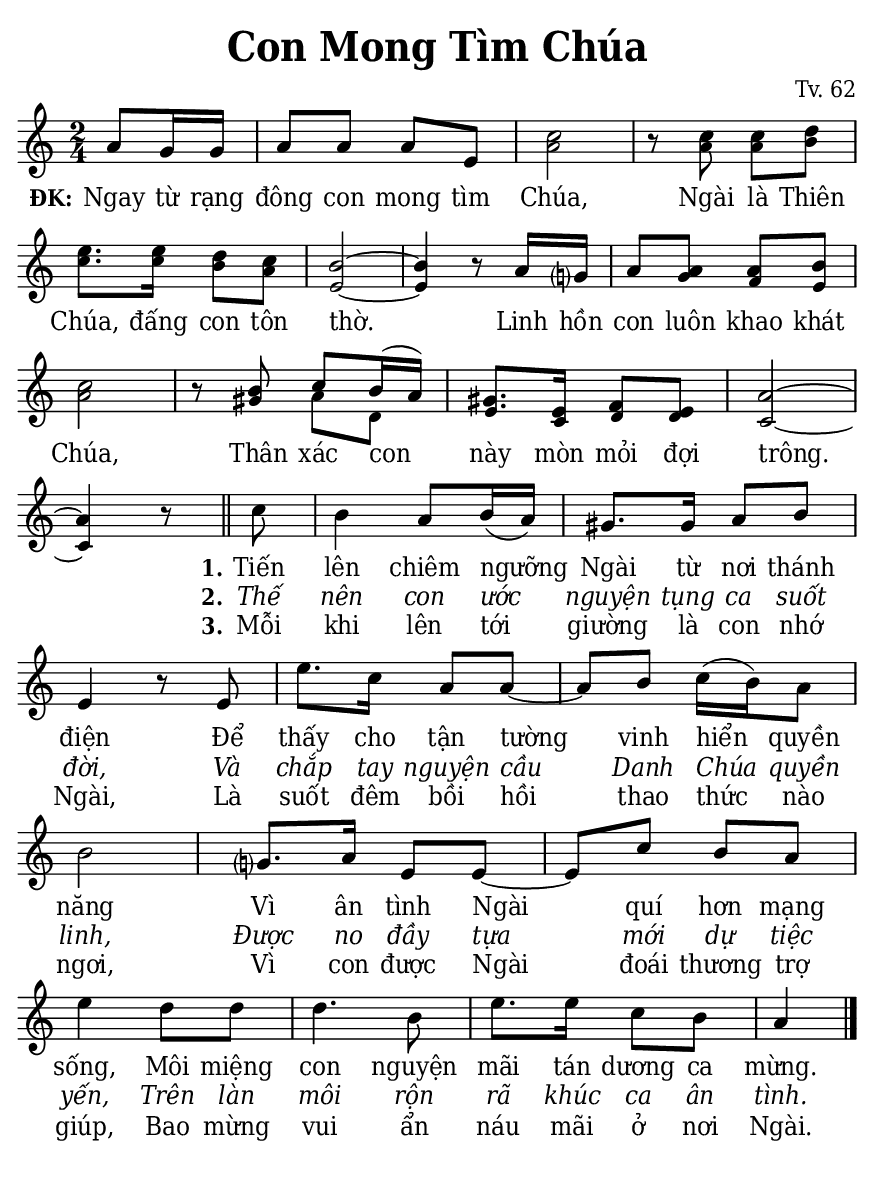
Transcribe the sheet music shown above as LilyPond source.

% Cài đặt chung\
\version "2.22.1"
\include "english.ly"

\header {
  title = \markup { \fontsize #1 "Con Mong Tìm Chúa" }
  composer = "Tv. 62"
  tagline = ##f
}

% Nhạc phiên khúc
nhacPhienKhucSop = \relative c'' {
  \partial 4 a8 g16 g |
  a8 a a e |
  c'2 |
  r8 c c d |
  e8. e16 d8 c |
  b2 ~ |
  b4 r8 a16 g!? |
  a8 a a b |
  c2 |
  r8 b c b16 (a) |
  gs8. e16 f8 e |
  a2 ~ |
  a4 r8 \bar "||"
  
  c |
  b4 a8 b16 (a) |
  gs8. gs16 a8 b |
  e,4 r8 e |
  e'8. c16 a8 a ~ |
  a b c16 (b) a8 |
  b2 |
  g!?8. a16 e8 e ~ |
  e c' b a |
  e'4 d8 d |
  d4. b8 |
  e8. e16 c8 b |
  a4 \bar "|."
}

nhacPhienKhucAlto = \relative c'' {
  a8 g16 g |
  a8 a a e |
  a2 |
  r8 a a b |
  c8. c16 b8 a |
  e2 ~ |
  e4 r8 a16 g!? |
  a8 g f e |
  a2 |
  r8 gs a [d,] |
  e8. c16 d8 d |
  c2 ~ |
  c4 r8
}

% Lời phiên khúc
loiPhienKhucSop = \lyrics {
  \set stanza = "ĐK:"
  Ngay từ rạng đông con mong tìm Chúa,
  Ngài là Thiên Chúa, đấng con tôn thờ.
  Linh hồn con luôn khao khát Chúa,
  Thân xác con này mòn mỏi đợi trông.
  <<
    {
      \set stanza = "1."
      Tiến lên chiêm ngưỡng Ngài từ nơi thánh điện
      Để thấy cho tận tường vinh hiển quyền năng
      Vì ân tình Ngài quí hơn mạng sống,
      Môi miệng con nguyện mãi tán dương ca mừng.
    }
    \new Lyrics {
	    \set associatedVoice = "beSop"
	    \set stanza = "2."
      \override Lyrics.LyricText.font-shape = #'italic
	    Thế nên con ước nguyện tụng ca suốt đời,
	    Và chắp tay nguyện cầu Danh Chúa quyền linh,
	    Được no đầy tựa mới dự tiệc yến,
	    Trên làn môi rộn rã khúc ca ân tình.
    }
    \new Lyrics {
	    \set associatedVoice = "beSop"
	    \set stanza = "3."
	    Mỗi khi lên tới giường là con nhớ Ngài,
	    Là suốt đêm bồi hồi thao thức nào ngơi,
	    Vì con được Ngài đoái thương trợ giúp,
	    Bao mừng vui ẩn náu mãi ở nơi Ngài.
    }
  >>
}

% Dàn trang
\paper {
  #(set-paper-size "a5")
  top-margin = 3\mm
  bottom-margin = 3\mm
  left-margin = 3\mm
  right-margin = 3\mm
  indent = #0
  #(define fonts
	 (make-pango-font-tree "Deja Vu Serif Condensed"
	 		       "Deja Vu Serif Condensed"
			       "Deja Vu Serif Condensed"
			       (/ 20 20)))
  print-page-number = ##f
}

TongNhip = {
  \key c \major \time 2/4
  \set Timing.beamExceptions = #'()
  \set Timing.baseMoment = #(ly:make-moment 1/4)
}

% Đổi kích thước nốt cho bè phụ
notBePhu =
#(define-music-function (font-size music) (number? ly:music?)
   (for-some-music
     (lambda (m)
       (if (music-is-of-type? m 'rhythmic-event)
           (begin
             (set! (ly:music-property m 'tweaks)
                   (cons `(font-size . ,font-size)
                         (ly:music-property m 'tweaks)))
             #t)
           #f))
     music)
   music)

\score {
  \new ChoirStaff <<
    \new Staff \with {
        \consists "Merge_rests_engraver"
        printPartCombineTexts = ##f
      }
      <<
      \new Voice \TongNhip \partCombine 
        \nhacPhienKhucSop
        \notBePhu -1 { \nhacPhienKhucAlto }
      \new NullVoice = beSop \nhacPhienKhucSop
      \new Lyrics \lyricsto beSop \loiPhienKhucSop
      >>
  >>
  \layout {
    \override Lyrics.LyricSpace.minimum-distance = #1
    \override Score.BarNumber.break-visibility = ##(#f #f #f)
    \override Score.SpacingSpanner.uniform-stretching = ##t
  } 
}
